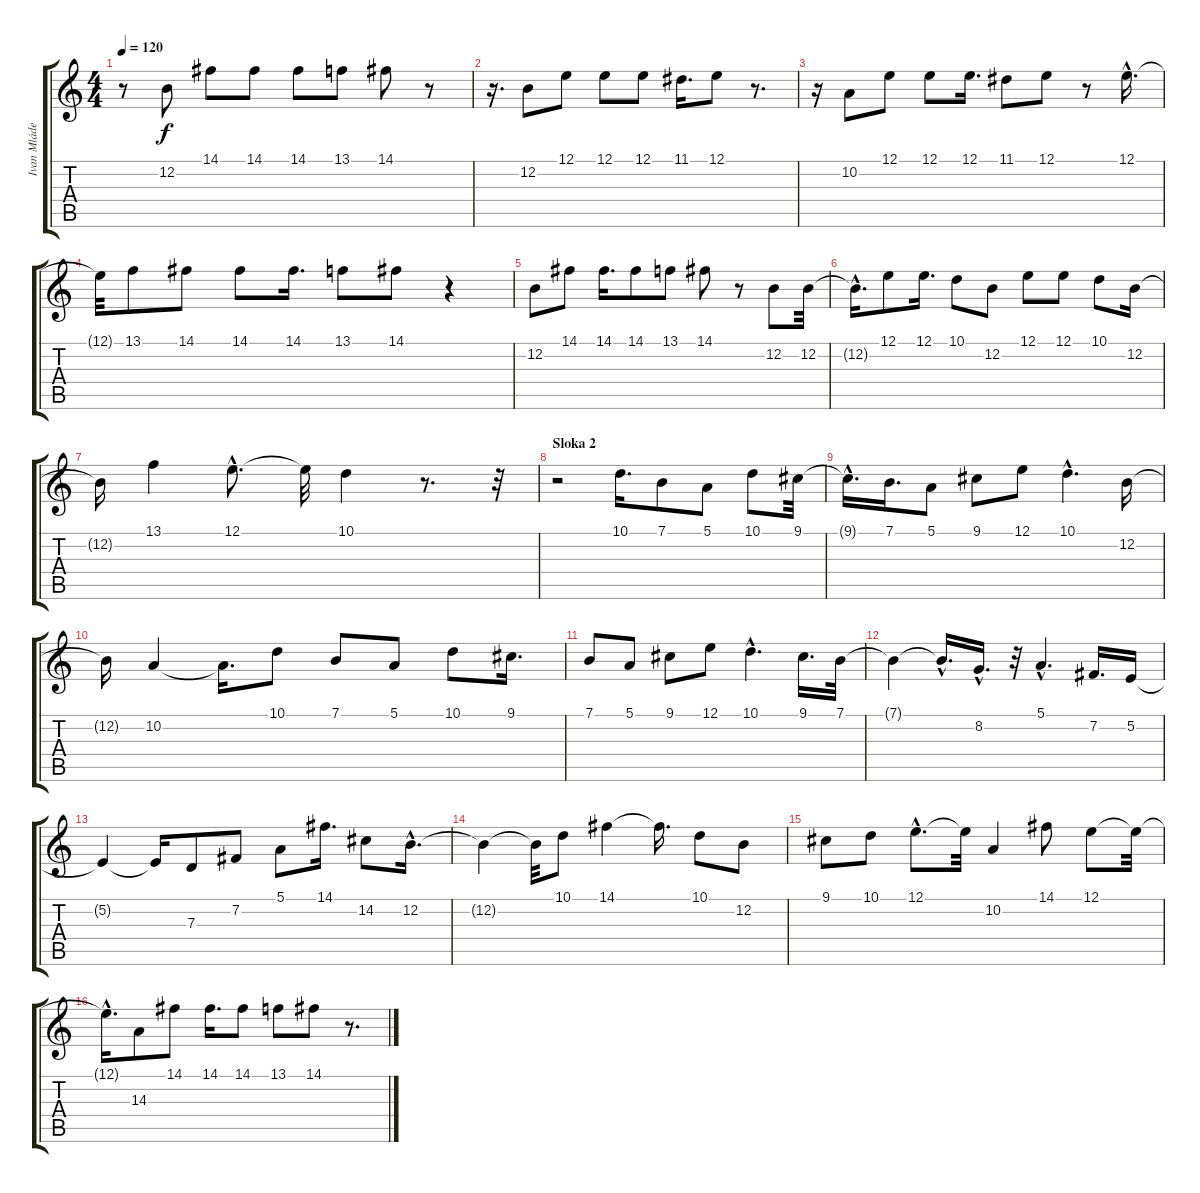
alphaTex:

\track ("Ivan Mládek zpìv" "Ivan Mláde") {instrument lead2sawtooth}
\staff {score tabs}
\tuning (E4 B3 G3 D3 A2 E2) {hide}
\ts (4 4)
\tempo 120
\clef g2
\ks c
r.8{dy f} 12.2.8 14.1.8 14.1.8 14.1.8 13.1.8 14.1.8 r.8 |
r.16{d} 12.2.8 12.1.8 12.1.8 12.1.8 11.1.16{d} 12.1.8 r.8{d} |
r.16 10.2.8 12.1.8 12.1.8 12.1.16{d} 11.1.8 12.1.8 r.8 12.1{hac}.16{d} |
12.1{t}.32 13.1.8 14.1.8 14.1.8 14.1.16{d} 13.1.8 14.1.8 r.4 |
12.2.8 14.1.8 14.1.16{d} 14.1.8 13.1.8 14.1.8 r.8 12.2.8 12.2.32 |
12.2{hac t}.16{d} 12.1.8 12.1.16{d} 10.1.8 12.2.8 12.1.8 12.1.8 10.1.8 12.2.16 |
12.2{t}.16 13.1.4 12.1{hac}.8{d} 12.1{t}.32 10.1.4 r.8{d} r.32 |
\section ("" "Sloka 2")
r.2 10.1.16{d} 7.1.8 5.1.8 10.1.8 9.1.32 |
9.1{hac t}.16{d} 7.1.16{d} 5.1.8 9.1.8 12.1.8 10.1{hac}.4{d} 12.2.16 |
12.2{t}.16 10.2.4 10.2{t}.16{d} 10.1.8 7.1.8 5.1.8 10.1.8 9.1.16{d} |
7.1.8 5.1.8 9.1.8 12.1.8 10.1{hac}.4{d} 9.1.16{d} 7.1.32 |
7.1{t}.4 7.1{hac t}.16{d} 8.2{hac}.16{d} r.32 5.1{hac}.4{d} 7.2.16{d} 5.2.16 |
5.2{t}.4 5.2{t}.16 7.3.8 7.2.8 5.1.8 14.1.16{d} 14.2.8 12.2{hac}.16{d} |
12.2{t}.4 12.2{t}.32 10.1.8 14.1.4 14.1{t}.16{d} 10.1.8 12.2.8 |
9.1.8 10.1.8 12.1{hac}.8{d} 12.1{t}.32 10.2.4 14.1.8 12.1.8 12.1{t}.32 |
12.1{hac t}.16{d} 14.3.8 14.1.8 14.1.16{d} 14.1.8 13.1.8 14.1.8 r.8{d}
